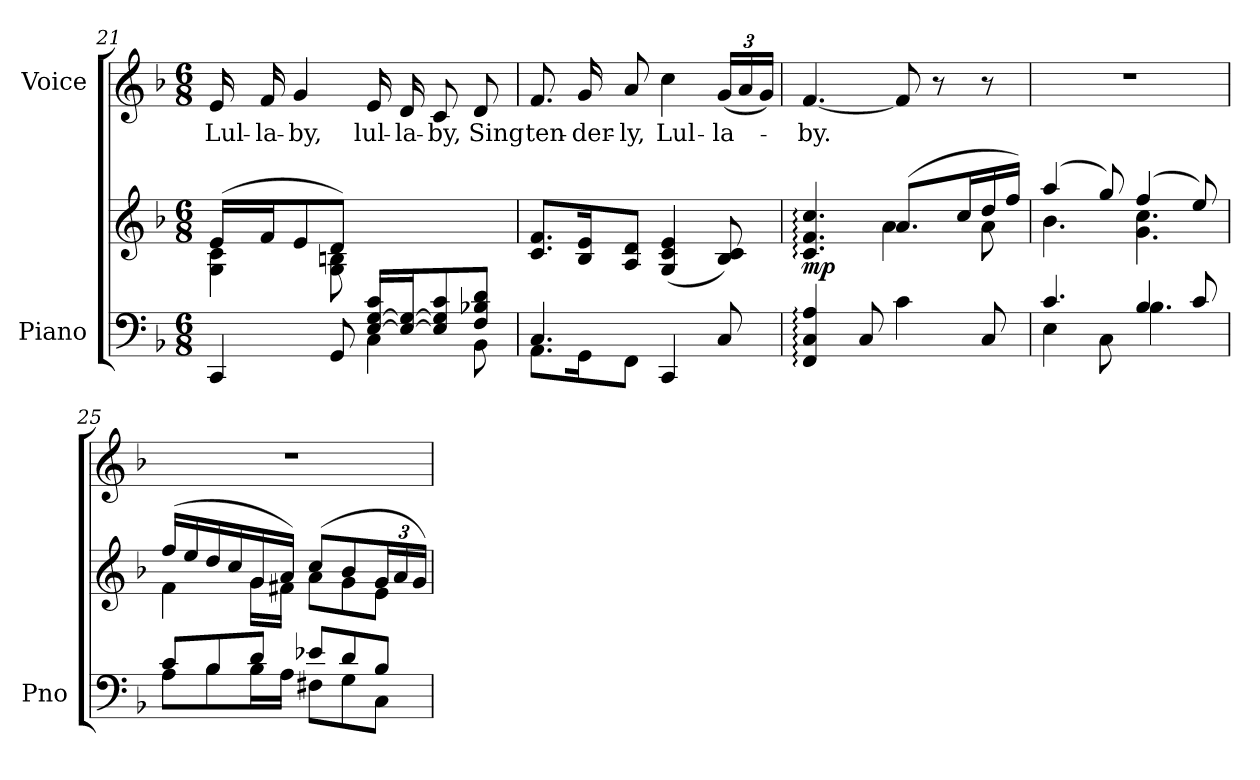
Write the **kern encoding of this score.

**kern	**kern	**dynam	**kern	**text
*part2	*part2	*part2	*part1	*part1
*staff3	*staff2	*staff2/3	*staff1	*staff1
*I"Piano	*	*	*I"Voice	*
*I'Pno	*	*	*	*
*clefF4	*clefG2	*	*clefG2	*
*k[b-]	*k[b-]	*	*k[b-]	*
*M6/8	*M6/8	*	*M6/8	*
=21	=21	=21	=21	=21
*^	*^	*	*	*
!	!	!	!	!	!	!LO:LY:b
4.ryy	4CC/	(>16e/LL	4G\ 4c\	.	16e/	Lul-
!	!	!	!	!	!	!LO:LY:b
.	.	16f/J	.	.	16f/	-la-
!	!	!	!	!	!	!LO:LY:b
.	.	8e/	.	.	4g/	-by,
.	8GG/	8d/J)	8G\ 8Bn\	.	.	.
!	!	!	!	!	!	!LO:LY:b
[16E/ [16G/ 16c/LL	4C\	4.ryy	4.ryy	.	16e/	lul-
!	!	!	!	!	!	!LO:LY:b
16E/_ 16G/_J	.	.	.	.	16d/	-la-
!	!	!	!	!	!	!LO:LY:b
8E/] 8G/] 8c/	.	.	.	.	8c/	-by,
!	!	!	!	!	!	!LO:LY:b
8F/ 8B-X/ 8d/J	8BB-\	.	.	.	8d/	Sing
*	*	*v	*v	*	*	*
!!LO:LB:g=z
=22	=22	=22	=22	=22	=22
!	!	!	!	!	!LO:LY:b
4.C/	8.AA\L	8.c/ 8.f/L	.	8.f/	ten-
!	!	!	!	!	!LO:LY:b
.	16GG\K	16B-/ 16e/K	.	16g/	-der-
!	!	!	!	!	!LO:LY:b
.	8FF\J	8A/ 8d/J	.	8a/	-ly,
!	!	!	!	!	!LO:LY:b
4CC/	4.ryy	(>4G/ 4c/ 4e/	.	4cc\	Lul-
*	*	*	*	*Xbrackettup	*
!	!	!	!	!	!LO:LY:b
8C/	.	8B-/ 8c/)	.	(>24g/LL	-la-
.	.	.	.	24a/	.
.	.	.	.	24g/JJ)	.
*v	*v	*	*	*	*
=23	=23	=23	=23	=23
*	*^	*	*	*
!	!	!	!LO:DY:b	!	!LO:LY:b
4FF/: 4C/: 4A/:	4.c/: 4.f/: 4.cc/:	4.ryy	mp	[4.f/	-by.
8C/	.	.	.	.	.
!	!LO:N:head=solid	!LO:N:head=solid	!	!	!
4c\	(>8.a/L	4a\	.	8f/]	.
.	.	.	.	8r	.
.	16cc/L	.	.	.	.
8C/	16dd/	8a\	.	8r	.
.	16ff/JJ)	.	.	.	.
=24	=24	=24	=24	=24	=24
*^	*	*	*	*	*
4.c/	4E\	(>4aa/	4.b-\	.	2.r	.
.	8C\	8gg/)	.	.	.	.
!	!LO:N:head=solid	!	!	!	!	!
4B-/	4.B-\	(>4ff/	4.g\ 4.cc\	.	.	.
8c/	.	8ee/)	.	.	.	.
!!LO:LB:g=z
=25	=25	=25	=25	=25	=25	=25
8c/L	8A\L	(>16ff/LL	4f\	.	2.r	.
.	.	16ee/	.	.	.	.
8B-/	8B-\	16dd/	.	.	.	.
.	.	16cc/	.	.	.	.
8d/J	16B-\L	16g/	16g\LL	.	.	.
.	16A\JJ	16a/JJ)	16f#X\JJ	.	.	.
8e-X/L	8F#X\L	(>8cc/L	8a\L	.	.	.
8d/	8G\	8b-/	8g\	.	.	.
*	*	*Xbrackettup	*	*	*	*
8B-/J	8C\J	24g/L	8e\J	.	.	.
.	.	24a/	.	.	.	.
.	.	24g/JJ)	.	.	.	.
*v	*v	*	*	*	*	*
*	*v	*v	*	*	*
=	=	=	=	=
*-	*-	*-	*-	*-
